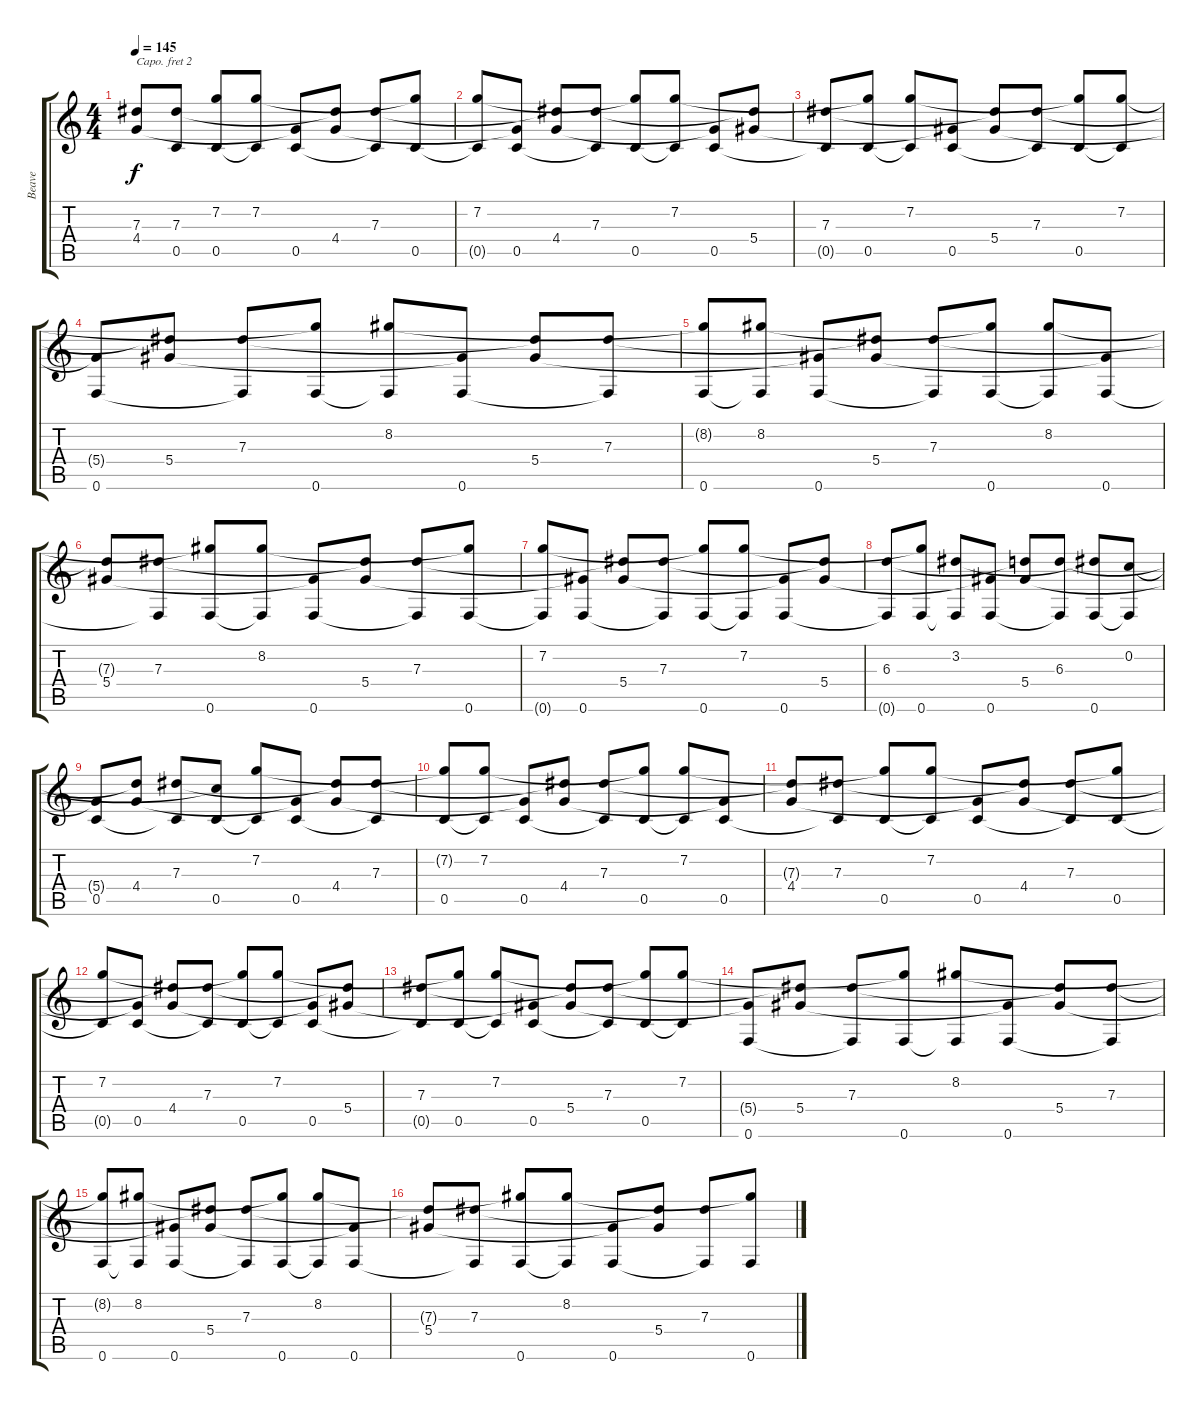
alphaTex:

\track ("Beave" "Beave") {instrument electricguitarclean}
\staff {score tabs}
\capo 2
\tuning (Eb4 Bb3 Gb3 Db3 Bb2 Eb2) {hide}
\ts (4 4)
\tempo 145
\clef g2
\ks c
(7.3{t} 4.4).8{dy f} (7.3 0.5{t}).8 (7.2{t} 0.5).8 (7.2 0.5{t}).8 (4.4{t} 0.5).8 (7.3{t} 4.4).8 (7.3 0.5{t}).8 (7.2{t} 0.5).8 |
(7.2 0.5{t}).8 (4.4{t} 0.5).8 (7.3{t} 4.4).8 (7.3 0.5{t}).8 (7.2{t} 0.5).8 (7.2 0.5{t}).8 (4.4{t} 0.5).8 (7.3{t} 5.4).8 |
(7.3 0.5{t}).8 (7.2{t} 0.5).8 (7.2 0.5{t}).8 (5.4{t} 0.5).8 (7.3{t} 5.4).8 (7.3 0.5{t}).8 (7.2{t} 0.5).8 (7.2 0.5{t}).8 |
(5.4{t} 0.6).8 (7.3{t} 5.4).8 (7.3 0.6{t}).8 (7.2{t} 0.6).8 (8.2 0.6{t}).8 (5.4{t} 0.6).8 (7.3{t} 5.4).8 (7.3 0.6{t}).8 |
(8.2{t} 0.6).8 (8.2 0.6{t}).8 (5.4{t} 0.6).8 (7.3{t} 5.4).8 (7.3 0.6{t}).8 (8.2{t} 0.6).8 (8.2 0.6{t}).8 (5.4{t} 0.6).8 |
(7.3{t} 5.4).8 (7.3 0.6{t}).8 (8.2{t} 0.6).8 (8.2 0.6{t}).8 (5.4{t} 0.6).8 (7.3{t} 5.4).8 (7.3 0.6{t}).8 (8.2{t} 0.6).8 |
(7.2 0.6{t}).8 (5.4{t} 0.6).8 (7.3{t} 5.4).8 (7.3 0.6{t}).8 (7.2{t} 0.6).8 (7.2 0.6{t}).8 (5.4{t} 0.6).8 (7.3{t} 5.4).8 |
(6.3 0.6{t}).8 (7.2{t} 0.6).8 (3.2 0.6{t}).8 (5.4{t} 0.6).8 (6.3{t} 5.4).8 (6.3 0.6{t}).8 (3.2{t} 0.6).8 (0.2 0.6{t}).8 |
(5.4{t} 0.5).8 (6.3{t} 4.4).8 (7.3 0.5{t}).8 (0.2{t} 0.5).8 (7.2 0.5{t}).8 (4.4{t} 0.5).8 (7.3{t} 4.4).8 (7.3 0.5{t}).8 |
(7.2{t} 0.5).8 (7.2 0.5{t}).8 (4.4{t} 0.5).8 (7.3{t} 4.4).8 (7.3 0.5{t}).8 (7.2{t} 0.5).8 (7.2 0.5{t}).8 (4.4{t} 0.5).8 |
(7.3{t} 4.4).8 (7.3 0.5{t}).8 (7.2{t} 0.5).8 (7.2 0.5{t}).8 (4.4{t} 0.5).8 (7.3{t} 4.4).8 (7.3 0.5{t}).8 (7.2{t} 0.5).8 |
(7.2 0.5{t}).8 (4.4{t} 0.5).8 (7.3{t} 4.4).8 (7.3 0.5{t}).8 (7.2{t} 0.5).8 (7.2 0.5{t}).8 (4.4{t} 0.5).8 (7.3{t} 5.4).8 |
(7.3 0.5{t}).8 (7.2{t} 0.5).8 (7.2 0.5{t}).8 (5.4{t} 0.5).8 (7.3{t} 5.4).8 (7.3 0.5{t}).8 (7.2{t} 0.5).8 (7.2 0.5{t}).8 |
(5.4{t} 0.6).8 (7.3{t} 5.4).8 (7.3 0.6{t}).8 (7.2{t} 0.6).8 (8.2 0.6{t}).8 (5.4{t} 0.6).8 (7.3{t} 5.4).8 (7.3 0.6{t}).8 |
(8.2{t} 0.6).8 (8.2 0.6{t}).8 (5.4{t} 0.6).8 (7.3{t} 5.4).8 (7.3 0.6{t}).8 (8.2{t} 0.6).8 (8.2 0.6{t}).8 (5.4{t} 0.6).8 |
(7.3{t} 5.4).8 (7.3 0.6{t}).8 (8.2{t} 0.6).8 (8.2 0.6{t}).8 (5.4{t} 0.6).8 (7.3{t} 5.4).8 (7.3 0.6{t}).8 (8.2{t} 0.6).8
